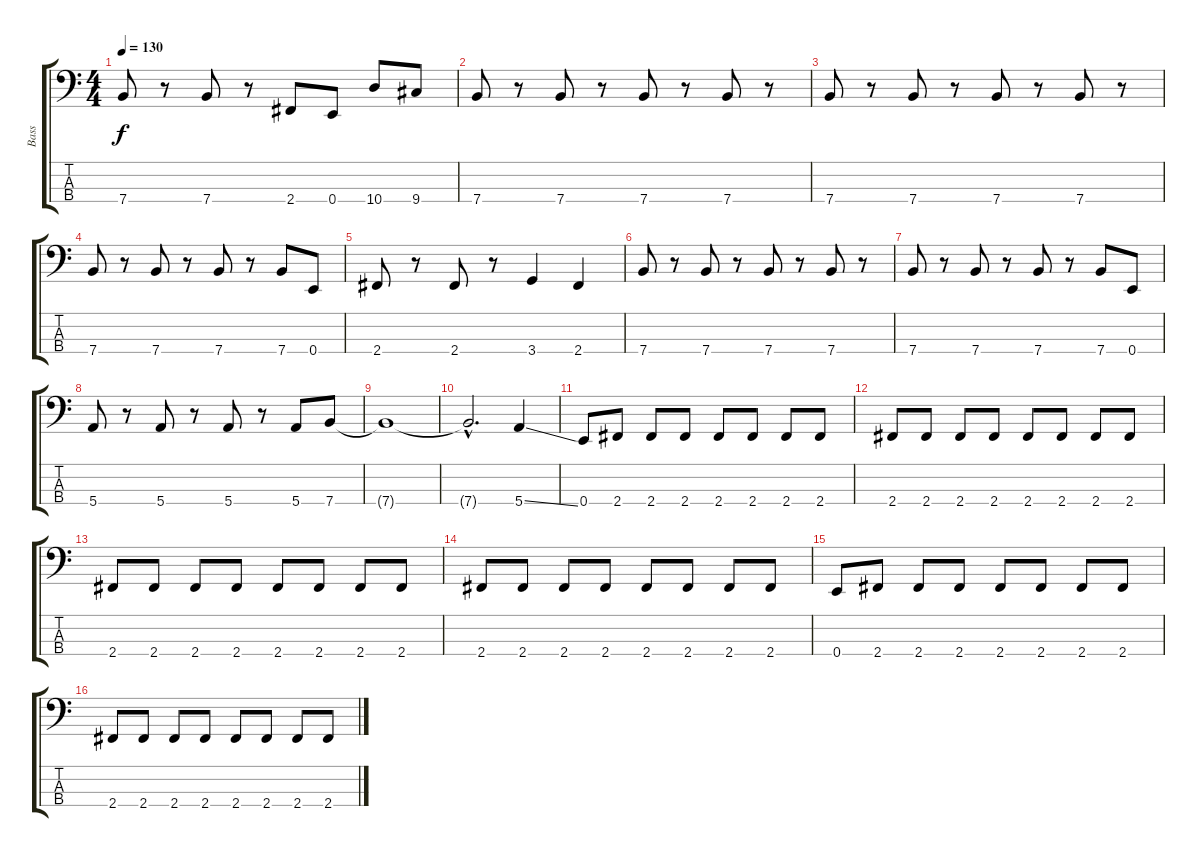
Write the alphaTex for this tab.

\track ("Bass" "Bass") {instrument electricbasspick}
\staff {score tabs}
\tuning (G2 D2 A1 E1) {hide}
\ts (4 4)
\tempo 130
\clef f4
\ks c
7.4.8{dy f} r.8 7.4.8 r.8 2.4.8 0.4.8 10.4.8 9.4.8 |
7.4.8 r.8 7.4.8 r.8 7.4.8 r.8 7.4.8 r.8 |
7.4.8 r.8 7.4.8 r.8 7.4.8 r.8 7.4.8 r.8 |
7.4.8 r.8 7.4.8 r.8 7.4.8 r.8 7.4.8 0.4.8 |
2.4.8 r.8 2.4.8 r.8 3.4.4 2.4.4 |
7.4.8 r.8 7.4.8 r.8 7.4.8 r.8 7.4.8 r.8 |
7.4.8 r.8 7.4.8 r.8 7.4.8 r.8 7.4.8 0.4.8 |
5.4.8 r.8 5.4.8 r.8 5.4.8 r.8 5.4.8 7.4.8 |
7.4{t}.1 |
7.4{hac t}.2{d} 5.4{ss}.4 |
0.4.8 2.4.8 2.4.8 2.4.8 2.4.8 2.4.8 2.4.8 2.4.8 |
2.4.8 2.4.8 2.4.8 2.4.8 2.4.8 2.4.8 2.4.8 2.4.8 |
2.4.8 2.4.8 2.4.8 2.4.8 2.4.8 2.4.8 2.4.8 2.4.8 |
2.4.8 2.4.8 2.4.8 2.4.8 2.4.8 2.4.8 2.4.8 2.4.8 |
0.4.8 2.4.8 2.4.8 2.4.8 2.4.8 2.4.8 2.4.8 2.4.8 |
2.4.8 2.4.8 2.4.8 2.4.8 2.4.8 2.4.8 2.4.8 2.4.8
